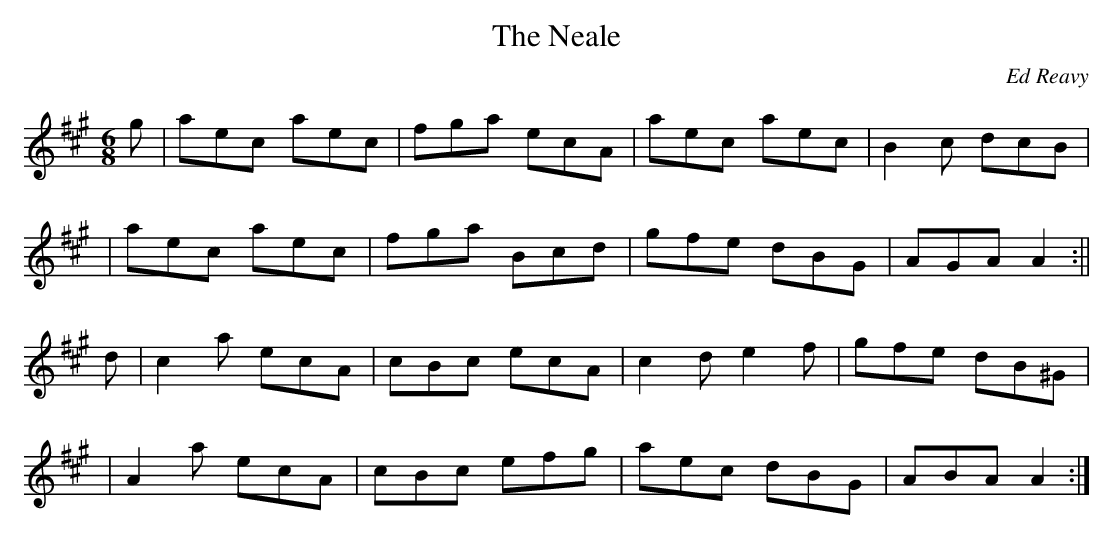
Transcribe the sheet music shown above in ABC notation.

X:1
T:The Neale
C:Ed Reavy
M:6/8
L:1/8
K:A
g \
| aec aec | fga ecA | aec aec | B2 c dcB |
| aec aec | fga Bcd | gfe dBG | AGA A2 :||
d \
| c2 a ecA | cBc ecA | c2 d e2 f | gfe dB^G |
| A2 a ecA | cBc efg | aec dBG | ABA  A2 :|
